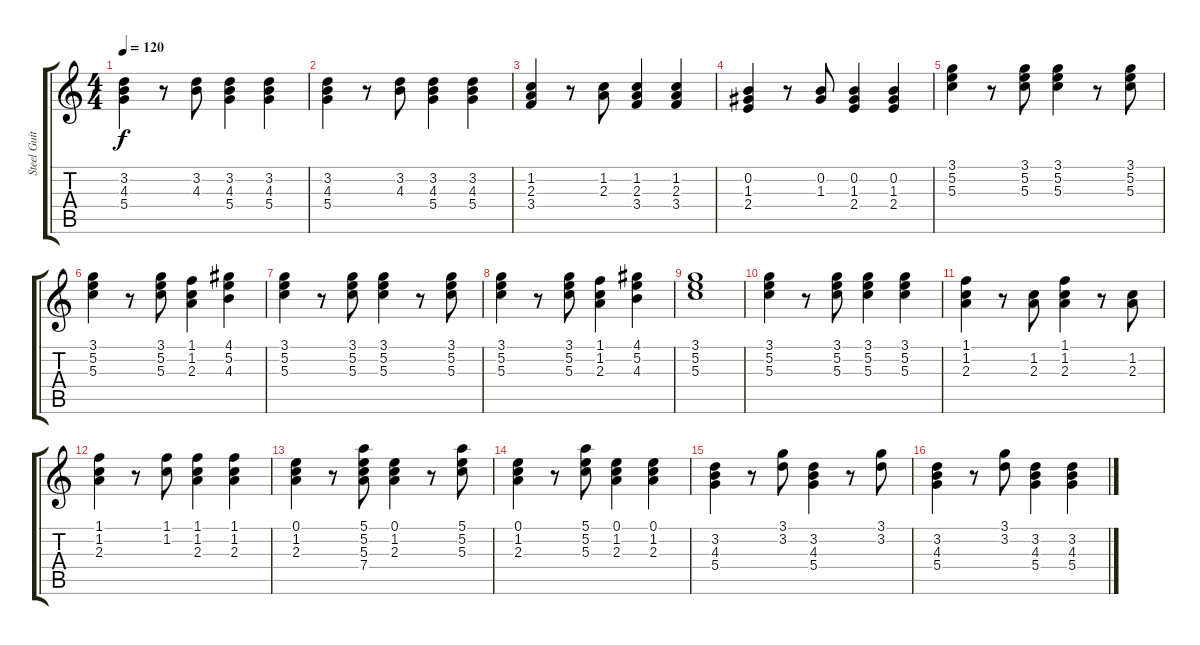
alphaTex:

\track ("Steel Guitar" "Steel Guit") {instrument acousticguitarsteel}
\staff {score tabs}
\tuning (E4 B3 G3 D3 A2 E2) {hide}
\ts (4 4)
\tempo 120
\clef g2
\ks c
(3.2 4.3 5.4).4{dy f} r.8 (3.2 4.3).8 (3.2 4.3 5.4).4 (3.2 4.3 5.4).4 |
(3.2 4.3 5.4).4 r.8 (3.2 4.3).8 (3.2 4.3 5.4).4 (3.2 4.3 5.4).4 |
(1.2 2.3 3.4).4 r.8 (1.2 2.3).8 (1.2 2.3 3.4).4 (1.2 2.3 3.4).4 |
(0.2 1.3 2.4).4 r.8 (0.2 1.3).8 (0.2 1.3 2.4).4 (0.2 1.3 2.4).4 |
(3.1 5.2 5.3).4{volume 12} r.8 (3.1 5.2 5.3).8 (3.1 5.2 5.3).4 r.8 (3.1 5.2 5.3).8 |
(3.1 5.2 5.3).4 r.8 (3.1 5.2 5.3).8 (1.1 1.2 2.3).4 (4.1 5.2 4.3).4 |
(3.1 5.2 5.3).4 r.8 (3.1 5.2 5.3).8 (3.1 5.2 5.3).4 r.8 (3.1 5.2 5.3).8 |
(3.1 5.2 5.3).4 r.8 (3.1 5.2 5.3).8 (1.1 1.2 2.3).4 (4.1 5.2 4.3).4 |
(3.1 5.2 5.3).1 |
(3.1 5.2 5.3).4 r.8 (3.1 5.2 5.3).8 (3.1 5.2 5.3).4 (3.1 5.2 5.3).4 |
(1.1 1.2 2.3).4 r.8 (1.2 2.3).8 (1.1 1.2 2.3).4 r.8 (1.2 2.3).8 |
(1.1 1.2 2.3).4 r.8 (1.1 1.2).8 (1.1 1.2 2.3).4 (1.1 1.2 2.3).4 |
(0.1 1.2 2.3).4 r.8 (5.1 5.2 5.3 7.4).8 (0.1 1.2 2.3).4 r.8 (5.1 5.2 5.3).8 |
(0.1 1.2 2.3).4 r.8 (5.1 5.2 5.3).8 (0.1 1.2 2.3).4 (0.1 1.2 2.3).4 |
(3.2 4.3 5.4).4 r.8 (3.1 3.2).8 (3.2 4.3 5.4).4 r.8 (3.1 3.2).8 |
(3.2 4.3 5.4).4 r.8 (3.1 3.2).8 (3.2 4.3 5.4).4 (3.2 4.3 5.4).4
